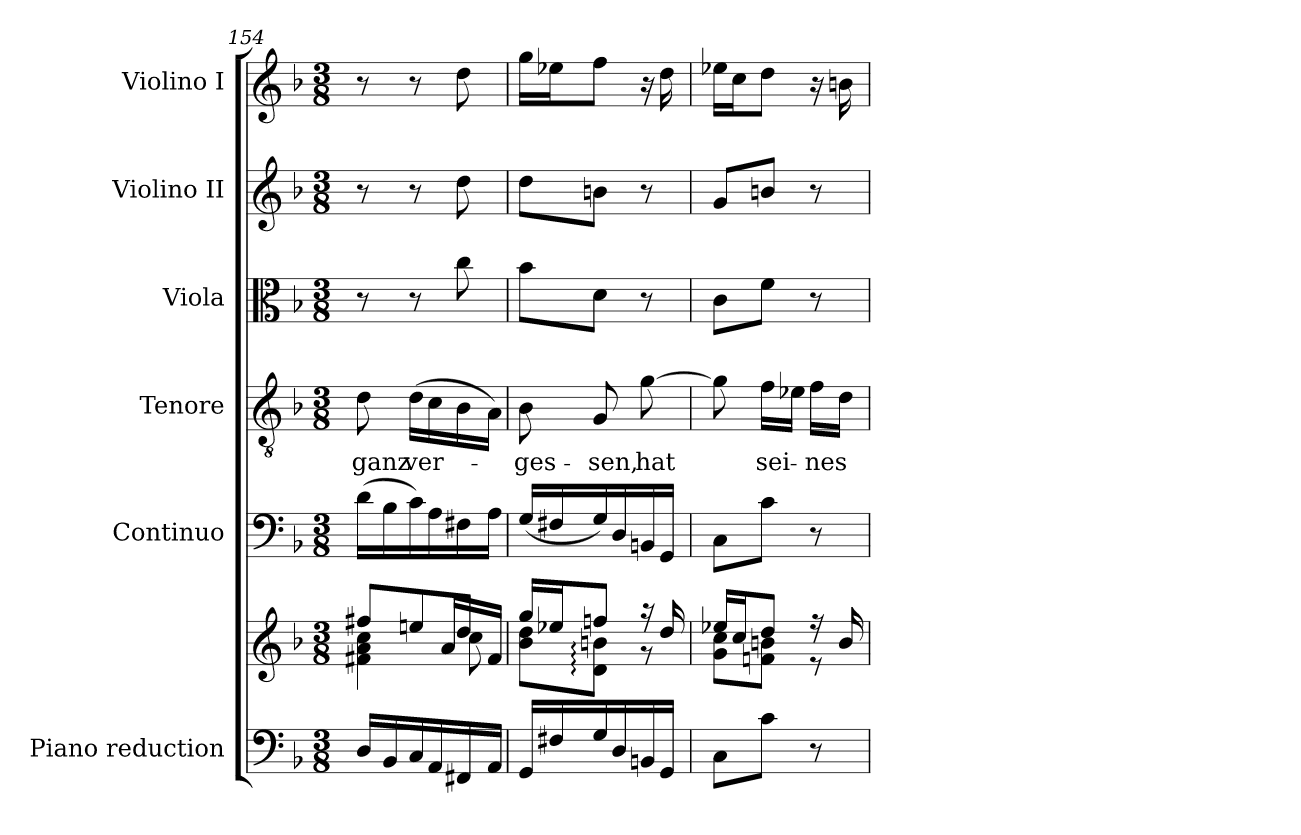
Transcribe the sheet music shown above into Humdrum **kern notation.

**kern	**kern	**kern	**kern	**text	**kern	**kern	**kern
*part6	*part6	*part5	*part4	*part4	*part3	*part2	*part1
*staff7	*staff6	*staff5	*staff4	*staff4	*staff3	*staff2	*staff1
*I"Piano reduction	*	*I"Continuo	*I"Tenore	*	*I"Viola	*I"Violino II	*I"Violino I
*I'Pno	*	*	*	*	*I'Vla	*I'Vln	*I'Vln
*clefF4	*clefG2	*clefF4	*clefGv2	*	*clefC3	*clefG2	*clefG2
*k[b-]	*k[b-]	*k[b-]	*k[b-]	*	*k[b-]	*k[b-]	*k[b-]
*M3/8	*M3/8	*M3/8	*M3/8	*	*M3/8	*M3/8	*M3/8
=154	=154	=154	=154	=154	=154	=154	=154
*	*^	*	*	*	*	*	*
*	*	*^	*	*	*	*	*	*
!	!	!	!	!	!	!LO:LY:b	!	!	!
16D/LL	8ff#X/L	4f#X\ 4a\ 4cc\	4ryy	(16d\LL	8d\	ganz	8r	8r	8r
16BB-/	.	.	.	16B-\	.	.	.	.	.
!	!	!	!	!	!	!LO:LY:b	!	!	!
16C/	8een/	.	.	16c\)	(16d\LL	ver-	8r	8r	8r
16AA/	.	.	.	16A\	16c\	.	.	.	.
16FF#X/	8dd/J	8cc\	16a/LL	16F#X\	16B-\	.	8cc\	8dd\	8dd\
16AA/JJ	.	.	16f#/JJ	16A\JJ	16A\JJ)	.	.	.	.
=155	=155	=155	=155	=155	=155	=155	=155	=155	=155
!	!	!	!	!	!	!LO:LY:b	!	!	!
*	*	*v	*v	*	*	*	*	*	*
16GG/LL	16gg/LL	8b-\ 8dd\L	(16G/LL	8B-\	-ges-	8b-\L	8dd\L	16gg\LL
16F#X/	16ee-X/J	.	16F#X/	.	.	.	.	16ee-X\J
!	!	!	!	!	!LO:LY:b	!	!	!
16G/	8ffn/J	8d\: 8bn\:J	16G/)	8G/	-sen,	8d\J	8bn\J	8ff\J
16D/	.	.	16D/	.	.	.	.	.
!	!	!	!	!	!LO:LY:b	!	!	!
16BBn/	16r	8r	16BBn/	[8g\	hat	8r	8r	16r
16GG/JJ	16dd/	.	16GG/JJ	.	.	.	.	16dd\
=156	=156	=156	=156	=156	=156	=156	=156	=156
8C\L	16ee-X/LL	8g\ 8cc\L	8C\L	8g\]	.	8c\L	8g/L	16ee-X\LL
.	16cc/J	.	.	.	.	.	.	16cc\J
!	!	!	!	!	!LO:LY:b	!	!	!
8c\J	8dd/J	8fn\ 8bn\J	8c\J	16f\LL	sei-	8f\J	8bn/J	8dd\J
.	.	.	.	16e-X\JJ	.	.	.	.
!	!	!	!	!	!LO:LY:b	!	!	!
8r	16r	8r	8r	16f\LL	-nes	8r	8r	16r
.	16b/	.	.	16d\JJ	.	.	.	16bn\
*	*v	*v	*	*	*	*	*	*
=	=	=	=	=	=	=	=
*-	*-	*-	*-	*-	*-	*-	*-
